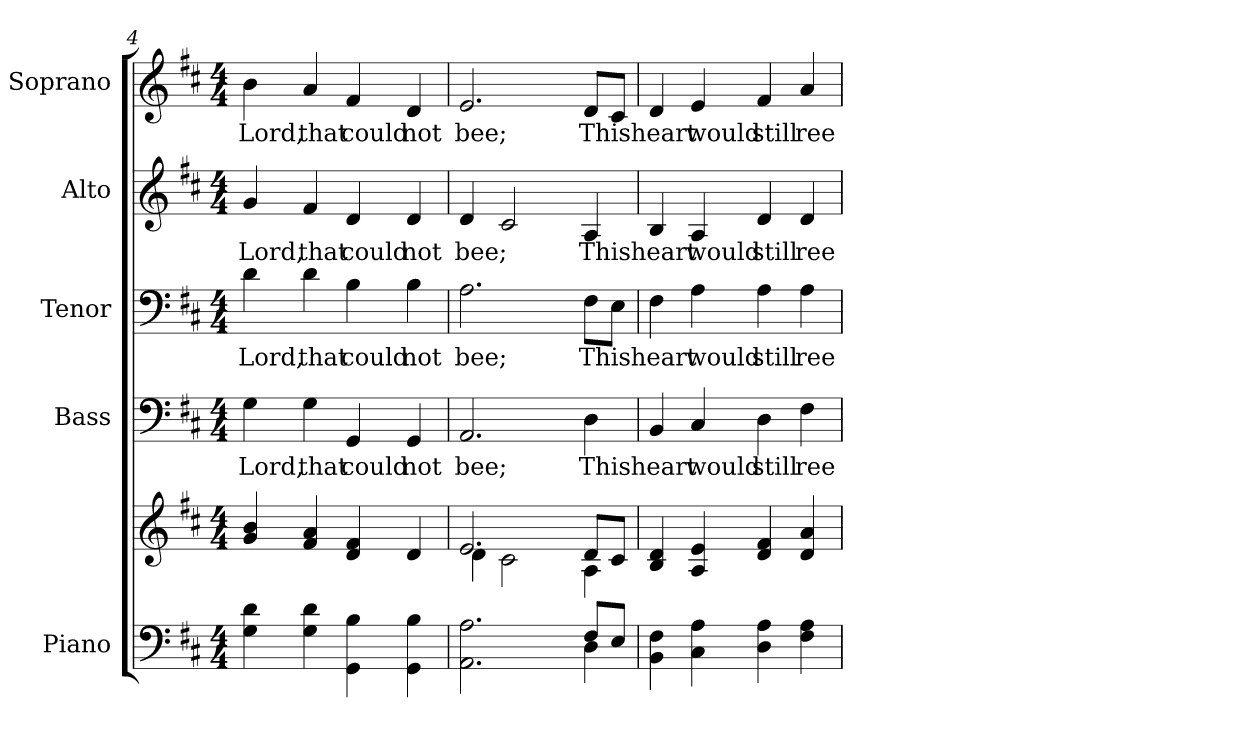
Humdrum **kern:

**kern	**kern	**kern	**text	**kern	**text	**kern	**text	**kern	**text
*part5	*part5	*part4	*part4	*part3	*part3	*part2	*part2	*part1	*part1
*staff6	*staff5	*staff4	*staff4	*staff3	*staff3	*staff2	*staff2	*staff1	*staff1
*I"Piano	*	*I"Bass	*	*I"Tenor	*	*I"Alto	*	*I"Soprano	*
*I'Pno.	*	*I'B.	*	*I'T.	*	*I'A.	*	*I'S.	*
*clefF4	*clefG2	*clefF4	*	*clefF4	*	*clefG2	*	*clefG2	*
*k[f#c#]	*k[f#c#]	*k[f#c#]	*	*k[f#c#]	*	*k[f#c#]	*	*k[f#c#]	*
*D:	*D:	*D:	*	*D:	*	*D:	*	*D:	*
*M4/4	*M4/4	*M4/4	*	*M4/4	*	*M4/4	*	*M4/4	*
=4	=4	=4	=4	=4	=4	=4	=4	=4	=4
!	!	!	!LO:LY:b:color=#000000	!	!	!	!	!	!
!	!	!	!	!	!LO:LY:b:color=#000000	!	!	!	!
!	!	!	!	!	!	!	!LO:LY:b:color=#000000	!	!
!	!	!	!	!	!	!	!	!	!LO:LY:b:color=#000000
4Gi\ 4di	4gi/ 4bi	4Gi\	Lord,	4di\	Lord,	4gi/	Lord,	4bi\	Lord,
!	!	!	!LO:LY:b:color=#000000	!	!	!	!	!	!
!	!	!	!	!	!LO:LY:b:color=#000000	!	!	!	!
!	!	!	!	!	!	!	!LO:LY:b:color=#000000	!	!
!	!	!	!	!	!	!	!	!	!LO:LY:b:color=#000000
4Gi\ 4di	4f#i/ 4ai	4Gi\	that	4di\	that	4f#i/	that	4ai/	that
!	!	!	!LO:LY:b:color=#000000	!	!	!	!	!	!
!	!	!	!	!	!LO:LY:b:color=#000000	!	!	!	!
!	!	!	!	!	!	!	!LO:LY:b:color=#000000	!	!
!	!	!	!	!	!	!	!	!	!LO:LY:b:color=#000000
4GGi\ 4Bi	4di/ 4f#i	4GGi/	could	4Bi\	could	4di/	could	4f#i/	could
!	!	!	!LO:LY:b:color=#000000	!	!	!	!	!	!
!	!	!	!	!	!LO:LY:b:color=#000000	!	!	!	!
!	!	!	!	!	!	!	!LO:LY:b:color=#000000	!	!
!	!	!	!	!	!	!	!	!	!LO:LY:b:color=#000000
4GGi\ 4Bi	4di/	4GGi/	not	4Bi\	not	4di/	not	4di/	not
!!LO:PB:g=z
=5	=5	=5	=5	=5	=5	=5	=5	=5	=5
*^	*^	*	*	*	*	*	*	*	*
!	!	!	!	!	!LO:LY:b:color=#000000	!	!	!	!	!	!
!	!	!	!	!	!	!	!LO:LY:b:color=#000000	!	!	!	!
!	!	!	!	!	!	!	!	!	!LO:LY:b:color=#000000	!	!
!	!	!	!	!	!	!	!	!	!	!	!LO:LY:b:color=#000000
2.AAi\ 2.Ai	2ryy	2.ei/	4di\	2.AAi/	bee;	2.Ai\	bee;	4di/	bee;	2.ei/	bee;
.	.	.	2c#i\	.	.	.	.	2c#i/	.	.	.
.	4ryy	.	.	.	.	.	.	.	.	.	.
!	!	!	!	!	!LO:LY:b:color=#000000	!	!	!	!	!	!
!	!	!	!	!	!	!	!LO:LY:b:color=#000000	!	!	!	!
!	!	!	!	!	!	!	!	!	!LO:LY:b:color=#000000	!	!
!	!	!	!	!	!	!	!	!	!	!	!LO:LY:b:color=#000000
8F#i/L	4Di\	8di/L	4Ai\	4Di\	This	8F#i\L	This	4Ai/	This	8di/L	This
8Ei/J	.	8c#i/J	.	.	.	8Ei\J	.	.	.	8c#i/J	.
*v	*v	*	*	*	*	*	*	*	*	*	*
*	*v	*v	*	*	*	*	*	*	*	*
=6	=6	=6	=6	=6	=6	=6	=6	=6	=6
!	!	!	!LO:LY:b:color=#000000	!	!	!	!	!	!
!	!	!	!	!	!LO:LY:b:color=#000000	!	!	!	!
!	!	!	!	!	!	!	!LO:LY:b:color=#000000	!	!
!	!	!	!	!	!	!	!	!	!LO:LY:b:color=#000000
4BBi\ 4F#i	4Bi/ 4di	4BBi/	heart	4F#i\	heart	4Bi/	heart	4di/	heart
!	!	!	!LO:LY:b:color=#000000	!	!	!	!	!	!
!	!	!	!	!	!LO:LY:b:color=#000000	!	!	!	!
!	!	!	!	!	!	!	!LO:LY:b:color=#000000	!	!
!	!	!	!	!	!	!	!	!	!LO:LY:b:color=#000000
4C#i\ 4Ai	4Ai/ 4ei	4C#i/	would	4Ai\	would	4Ai/	would	4ei/	would
!	!	!	!LO:LY:b:color=#000000	!	!	!	!	!	!
!	!	!	!	!	!LO:LY:b:color=#000000	!	!	!	!
!	!	!	!	!	!	!	!LO:LY:b:color=#000000	!	!
!	!	!	!	!	!	!	!	!	!LO:LY:b:color=#000000
4Di\ 4Ai	4di/ 4f#i	4Di\	still	4Ai\	still	4di/	still	4f#i/	still
!	!	!	!LO:LY:b:color=#000000	!	!	!	!	!	!
!	!	!	!	!	!LO:LY:b:color=#000000	!	!	!	!
!	!	!	!	!	!	!	!LO:LY:b:color=#000000	!	!
!	!	!	!	!	!	!	!	!	!LO:LY:b:color=#000000
4F#i\ 4Ai	4di/ 4ai	4F#i\	ree	4Ai\	ree	4di/	ree	4ai/	ree
=	=	=	=	=	=	=	=	=	=
*-	*-	*-	*-	*-	*-	*-	*-	*-	*-
